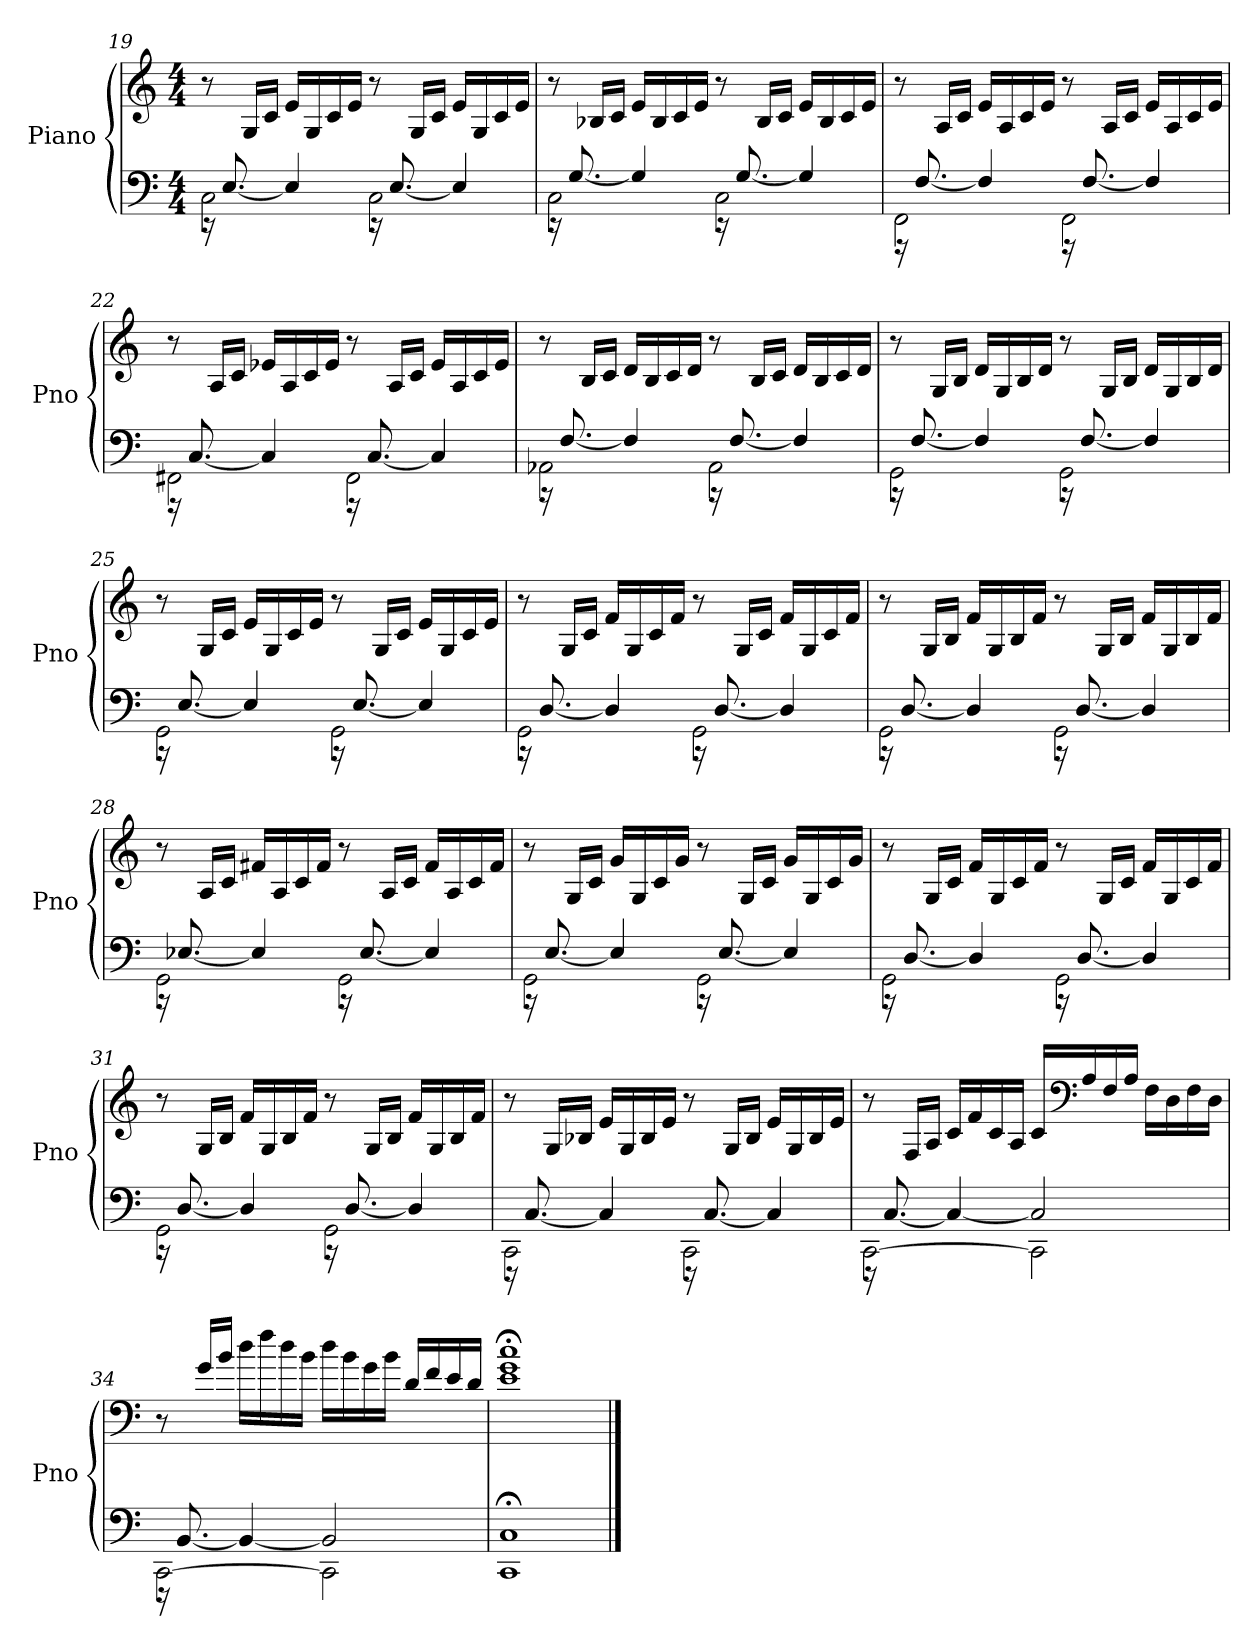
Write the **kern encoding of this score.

**kern	**kern
*part1	*part1
*staff2	*staff1
*I"Piano	*
*I'Pno	*
!!LO:PB:g=z
*clefF4	*clefG2
*k[]	*k[]
*M4/4	*M4/4
=19	=19
*^	*
2C\	16r	8r
.	[8.E/	.
.	.	16G/LL
.	.	16c/JJ
.	4E/]	16e/LL
.	.	16G/
.	.	16c/
.	.	16e/JJ
2C\	16r	8r
.	[8.E/	.
.	.	16G/LL
.	.	16c/JJ
.	4E/]	16e/LL
.	.	16G/
.	.	16c/
.	.	16e/JJ
=20	=20	=20
2C\	16r	8r
.	[8.G/	.
.	.	16B-X/LL
.	.	16c/JJ
.	4G/]	16e/LL
.	.	16B-/
.	.	16c/
.	.	16e/JJ
2C\	16r	8r
.	[8.G/	.
.	.	16B-/LL
.	.	16c/JJ
.	4G/]	16e/LL
.	.	16B-/
.	.	16c/
.	.	16e/JJ
=21	=21	=21
2FF\	16r	8r
.	[8.F/	.
.	.	16A/LL
.	.	16c/JJ
.	4F/]	16e/LL
.	.	16A/
.	.	16c/
.	.	16e/JJ
2FF\	16r	8r
.	[8.F/	.
.	.	16A/LL
.	.	16c/JJ
.	4F/]	16e/LL
.	.	16A/
.	.	16c/
.	.	16e/JJ
!!LO:LB:g=z
=22	=22	=22
2FF#X\	16r	8r
.	[8.C/	.
.	.	16A/LL
.	.	16c/JJ
.	4C/]	16e-X/LL
.	.	16A/
.	.	16c/
.	.	16e-/JJ
2FF#\	16r	8r
.	[8.C/	.
.	.	16A/LL
.	.	16c/JJ
.	4C/]	16e-/LL
.	.	16A/
.	.	16c/
.	.	16e-/JJ
=23	=23	=23
2AA-X\	16r	8r
.	[8.F/	.
.	.	16B/LL
.	.	16c/JJ
.	4F/]	16d/LL
.	.	16B/
.	.	16c/
.	.	16d/JJ
2AA-\	16r	8r
.	[8.F/	.
.	.	16B/LL
.	.	16c/JJ
.	4F/]	16d/LL
.	.	16B/
.	.	16c/
.	.	16d/JJ
!!LO:LB:g=z
=24	=24	=24
2GG\	16r	8r
.	[8.F/	.
.	.	16G/LL
.	.	16B/JJ
.	4F/]	16d/LL
.	.	16G/
.	.	16B/
.	.	16d/JJ
2GG\	16r	8r
.	[8.F/	.
.	.	16G/LL
.	.	16B/JJ
.	4F/]	16d/LL
.	.	16G/
.	.	16B/
.	.	16d/JJ
=25	=25	=25
2GG\	16r	8r
.	[8.E/	.
.	.	16G/LL
.	.	16c/JJ
.	4E/]	16e/LL
.	.	16G/
.	.	16c/
.	.	16e/JJ
2GG\	16r	8r
.	[8.E/	.
.	.	16G/LL
.	.	16c/JJ
.	4E/]	16e/LL
.	.	16G/
.	.	16c/
.	.	16e/JJ
=26	=26	=26
2GG\	16r	8r
.	[8.D/	.
.	.	16G/LL
.	.	16c/JJ
.	4D/]	16f/LL
.	.	16G/
.	.	16c/
.	.	16f/JJ
2GG\	16r	8r
.	[8.D/	.
.	.	16G/LL
.	.	16c/JJ
.	4D/]	16f/LL
.	.	16G/
.	.	16c/
.	.	16f/JJ
!!LO:LB:g=z
=27	=27	=27
2GG\	16r	8r
.	[8.D/	.
.	.	16G/LL
.	.	16B/JJ
.	4D/]	16f/LL
.	.	16G/
.	.	16B/
.	.	16f/JJ
2GG\	16r	8r
.	[8.D/	.
.	.	16G/LL
.	.	16B/JJ
.	4D/]	16f/LL
.	.	16G/
.	.	16B/
.	.	16f/JJ
!!LO:LB:g=z
=28	=28	=28
2GG\	16r	8r
.	[8.E-X/	.
.	.	16A/LL
.	.	16c/JJ
.	4E-/]	16f#X/LL
.	.	16A/
.	.	16c/
.	.	16f#/JJ
2GG\	16r	8r
.	[8.E-/	.
.	.	16A/LL
.	.	16c/JJ
.	4E-/]	16f#/LL
.	.	16A/
.	.	16c/
.	.	16f#/JJ
=29	=29	=29
2GG\	16r	8r
.	[8.E/	.
.	.	16G/LL
.	.	16c/JJ
.	4E/]	16g/LL
.	.	16G/
.	.	16c/
.	.	16g/JJ
2GG\	16r	8r
.	[8.E/	.
.	.	16G/LL
.	.	16c/JJ
.	4E/]	16g/LL
.	.	16G/
.	.	16c/
.	.	16g/JJ
=30	=30	=30
2GG\	16r	8r
.	[8.D/	.
.	.	16G/LL
.	.	16c/JJ
.	4D/]	16f/LL
.	.	16G/
.	.	16c/
.	.	16f/JJ
2GG\	16r	8r
.	[8.D/	.
.	.	16G/LL
.	.	16c/JJ
.	4D/]	16f/LL
.	.	16G/
.	.	16c/
.	.	16f/JJ
!!LO:LB:g=z
=31	=31	=31
2GG\	16r	8r
.	[8.D/	.
.	.	16G/LL
.	.	16B/JJ
.	4D/]	16f/LL
.	.	16G/
.	.	16B/
.	.	16f/JJ
2GG\	16r	8r
.	[8.D/	.
.	.	16G/LL
.	.	16B/JJ
.	4D/]	16f/LL
.	.	16G/
.	.	16B/
.	.	16f/JJ
=32	=32	=32
2CC\	16r	8r
.	[8.C/	.
.	.	16G/LL
.	.	16B-X/JJ
.	4C/]	16e/LL
.	.	16G/
.	.	16B-/
.	.	16e/JJ
2CC\	16r	8r
.	[8.C/	.
.	.	16G/LL
.	.	16B-/JJ
.	4C/]	16e/LL
.	.	16G/
.	.	16B-/
.	.	16e/JJ
!!LO:LB:g=z
=33	=33	=33
[2CC\	16r	8r
.	[8.C/	.
.	.	16F/LL
.	.	16A/JJ
.	4C/_	16c/LL
.	.	16f/
.	.	16c/
.	.	16A/JJ
2CC\]	2C/]	16c/LL
*	*	*clefF4
.	.	16A/
.	.	16F/
.	.	16A/JJ
.	.	16F\LL
.	.	16D\
.	.	16F\
.	.	16D\JJ
=34	=34	=34
[2CC\	16r	8r
.	[8.BB/	.
.	.	16g/LL
.	.	16b/JJ
.	4BB/_	16dd\LL
.	.	16ff\
.	.	16dd\
.	.	16b\JJ
2CC\]	2BB/]	16dd\LL
.	.	16b\
.	.	16g\
.	.	16b\JJ
.	.	16d/LL
.	.	16f/
.	.	16e/
.	.	16d/JJ
*v	*v	*
=35	=35
1CC; 1C;	1e;< 1g;< 1cc;<
==	==
*-	*-
